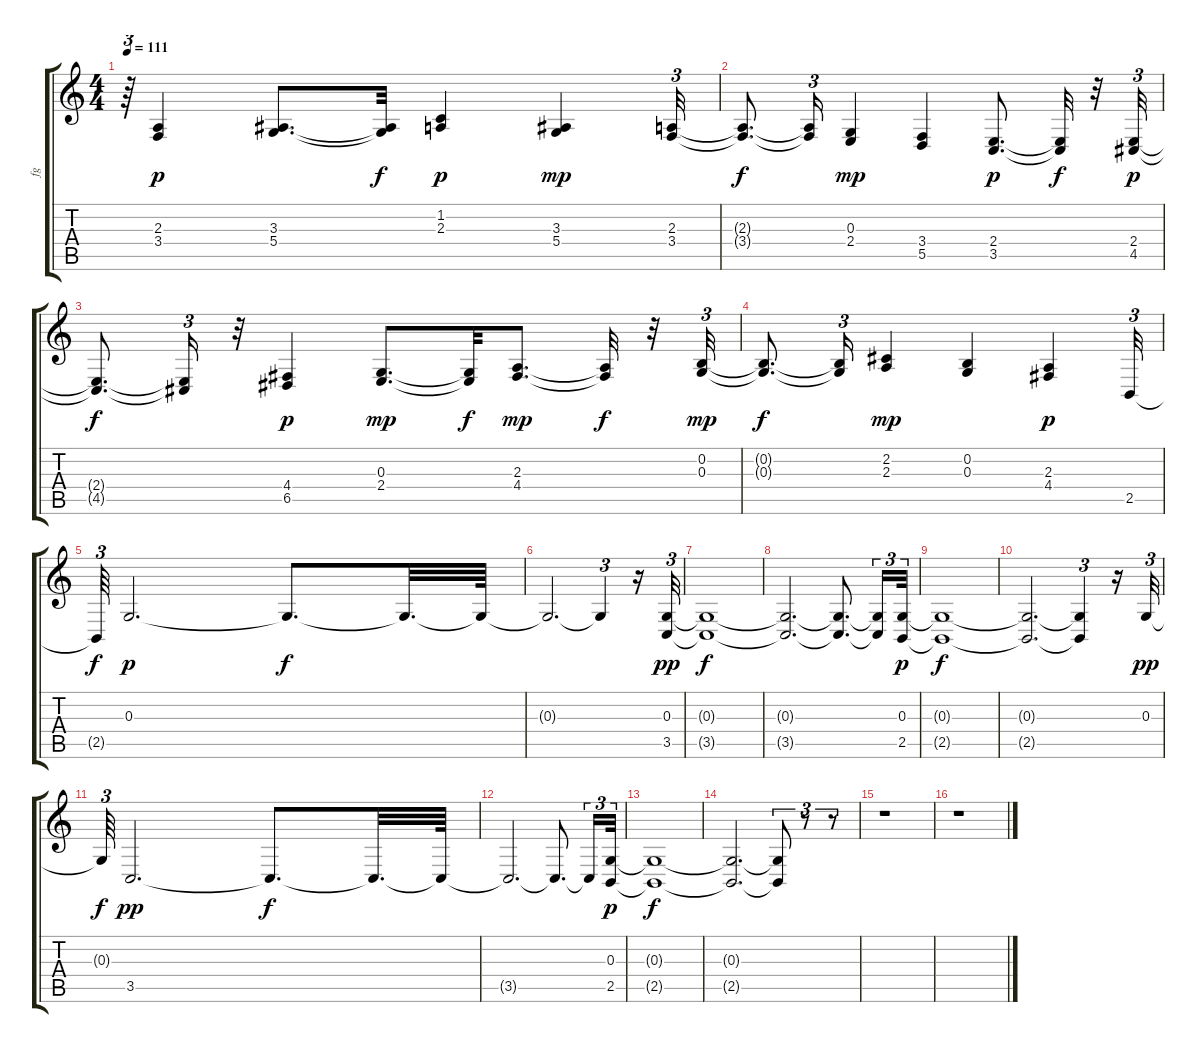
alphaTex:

\track ("fg" "fg") {instrument bassoon}
\staff {score tabs}
\tuning (E4 B3 G3 D3 A2 E2) {hide}
\ts (4 4)
\tempo 111
\clef g2
\ks c
r.64{tu (3 2) dy f} (2.3 3.4).4{dy p} (3.3 5.4).8{d} (3.3{t} 5.4{t}).32{dy f} (1.2 2.3).4{dy p} (3.3 5.4).4{dy mp} (2.3 3.4).32{tu (3 2)} |
(2.3{t} 3.4{t}).8{d dy f} (2.3{t} 3.4{t}).16{tu (3 2)} (0.3 2.4).4{dy mp} (3.4 5.5).4 (2.4 3.5).8{d dy p} (2.4{t} 3.5{t}).32{dy f} r.32 (2.4 4.5).32{tu (3 2) dy p} |
(2.4{t} 4.5{t}).8{d dy f} (2.4{t} 4.5{t}).16{tu (3 2)} r.32 (4.4 6.5).4{dy p} (0.3 2.4).8{d dy mp} (0.3{t} 2.4{t}).32{dy f} (2.3 4.4).8{d dy mp} (2.3{t} 4.4{t}).32{dy f} r.32 (0.2 0.3).32{tu (3 2) dy mp} |
(0.2{t} 0.3{t}).8{d dy f} (0.2{t} 0.3{t}).16{tu (3 2)} (2.2 2.3).4{dy mp} (0.2 0.3).4 (2.3 4.4).4{dy p} 2.5.32{tu (3 2)} |
2.5{t}.64{tu (3 2) dy f} 0.3.2{d dy p} 0.3{t}.8{d dy f} 0.3{t}.32{d} 0.3{t}.64 |
0.3{t}.2{d} 0.3{t}.4{tu (3 2)} r.16 (0.3 3.5).32{tu (3 2) dy pp} |
(0.3{t} 3.5{t}).1{dy f} |
(0.3{t} 3.5{t}).2{d} (0.3{t} 3.5{t}).8{d} (0.3{t} 3.5{t}).16{tu (3 2)} (0.3 2.5).32{tu (3 2) dy p} |
(0.3{t} 2.5{t}).1{dy f} |
(0.3{t} 2.5{t}).2{d} (0.3{t} 2.5{t}).4{tu (3 2)} r.16 0.3.32{tu (3 2) dy pp} |
0.3{t}.64{tu (3 2) dy f} 3.5.2{d dy pp} 3.5{t}.8{d dy f} 3.5{t}.32{d} 3.5{t}.64 |
3.5{t}.2{d} 3.5{t}.8{d} 3.5{t}.16{tu (3 2)} (0.3 2.5).32{tu (3 2) dy p} |
(0.3{t} 2.5{t}).1{dy f} |
(0.3{t} 2.5{t}).2{d} (0.3{t} 2.5{t}).8{tu (3 2)} r.8{tu (3 2)} r.8{tu (3 2)} |
r.1 |
r.1
